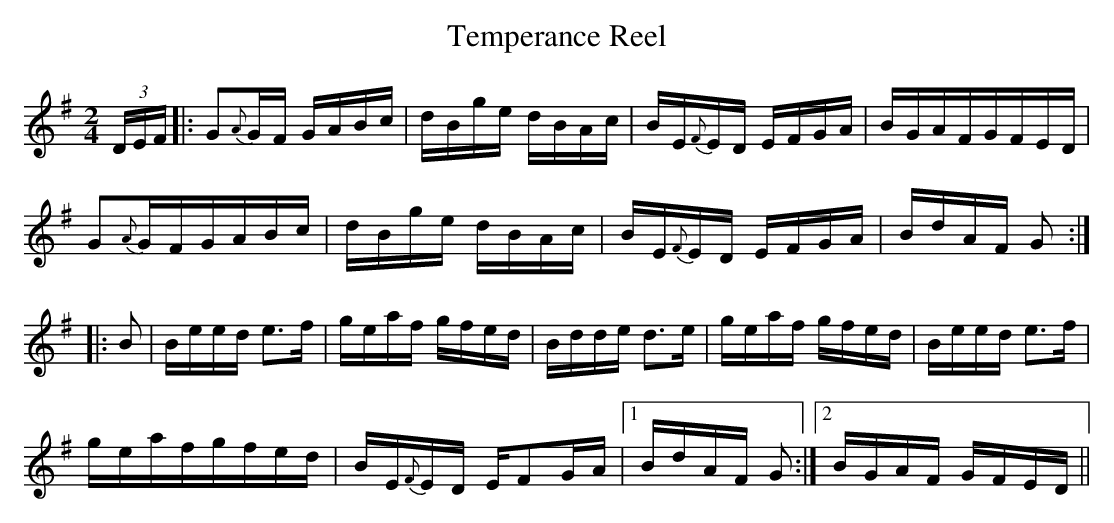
X:1
T:Temperance Reel
M:2/4
L:1/8
K:G
(3D/E/F/ |: G{A}G/F/ G/A/B/c/ | d/B/g/e/ d/B/A/c/ | B/E/{F}E/D/ E/F/G/A/ | B/G/A/F/G/F/E/D/ |
G{A}G/F/G/A/B/c/ | d/B/g/e/ d/B/A/c/ | B/E/{F}E/D/ E/F/G/A/ | B/d/A/F/ G :|
|: B | B/e/e/d/ e>f | g/e/a/f/ g/f/e/d/ | B/d/d/e/ d>e | g/e/a/f/ g/f/e/d/ |B/e/e/d/ e>f |
g/e/a/f/g/f/e/d/ | B/E/{F}E/D/ E/FG/A/ |1 B/d/A/F/ G :|2 B/G/A/F/ G/F/E/D/ ||
